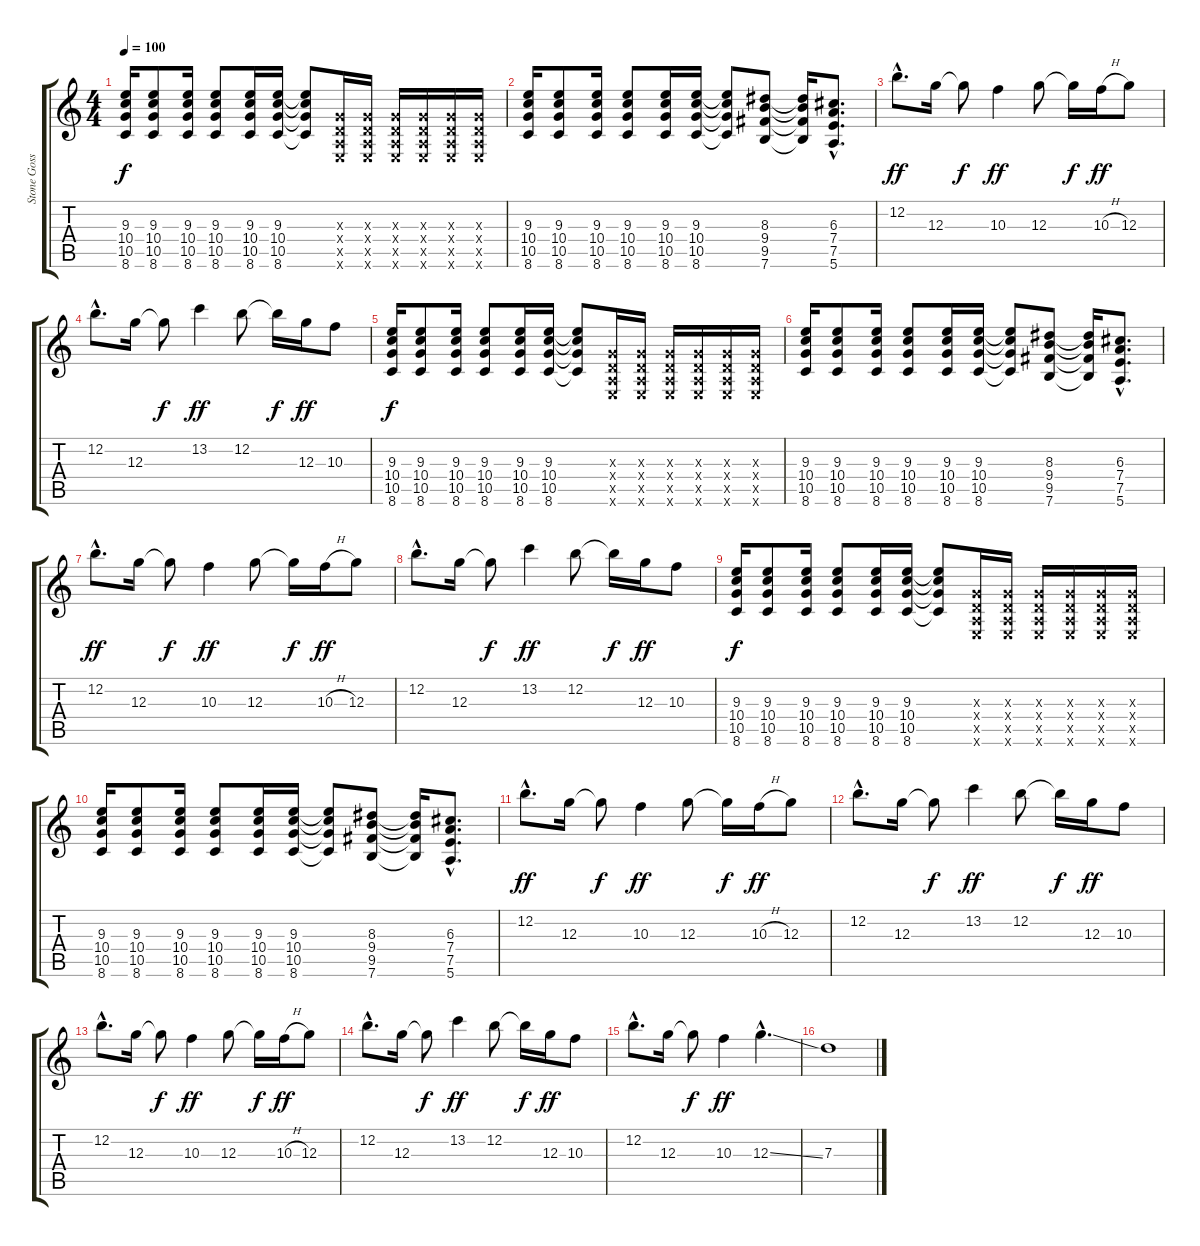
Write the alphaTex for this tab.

\track ("Stone Gossard" "Stone Goss") {instrument overdrivenguitar}
\staff {score tabs}
\tuning (E4 B3 G3 D3 A2 E2) {hide}
\ts (4 4)
\tempo 100
\clef g2
\ks c
(9.3 10.4 10.5 8.6).16{dy f} (9.3 10.4 10.5 8.6).8 (9.3 10.4 10.5 8.6).16 (9.3 10.4 10.5 8.6).8 (9.3 10.4 10.5 8.6).16 (9.3 10.4 10.5 8.6).16 (9.3{t} 10.4{t} 10.5{t} 8.6{t}).8 (0.3{x} 0.4{x} 0.5{x} 0.6{x}).16 (0.3{x} 0.4{x} 0.5{x} 0.6{x}).16 (0.3{x} 0.4{x} 0.5{x} 0.6{x}).16 (0.3{x} 0.4{x} 0.5{x} 0.6{x}).16 (0.3{x} 0.4{x} 0.5{x} 0.6{x}).16 (0.3{x} 0.4{x} 0.5{x} 0.6{x}).16 |
(9.3 10.4 10.5 8.6).16 (9.3 10.4 10.5 8.6).8 (9.3 10.4 10.5 8.6).16 (9.3 10.4 10.5 8.6).8 (9.3 10.4 10.5 8.6).16 (9.3 10.4 10.5 8.6).16 (9.3{t} 10.4{t} 10.5{t} 8.6{t}).8 (8.3 9.4 9.5 7.6).8 (8.3{t} 9.4{t} 9.5{t} 7.6{t}).16 (6.3{hac} 7.4{hac} 7.5{hac} 5.6{hac}).8{d} |
12.2{hac}.8{d dy ff} 12.3.16 12.3{t}.8{dy f} 10.3.4{dy ff} 12.3.8 12.3{t}.16{dy f} 10.3{h}.16{dy ff} 12.3.8 |
12.2{hac}.8{d} 12.3.16 12.3{t}.8{dy f} 13.2.4{dy ff} 12.2.8 12.2{t}.16{dy f} 12.3.16{dy ff} 10.3.8 |
(9.3 10.4 10.5 8.6).16{dy f} (9.3 10.4 10.5 8.6).8 (9.3 10.4 10.5 8.6).16 (9.3 10.4 10.5 8.6).8 (9.3 10.4 10.5 8.6).16 (9.3 10.4 10.5 8.6).16 (9.3{t} 10.4{t} 10.5{t} 8.6{t}).8 (0.3{x} 0.4{x} 0.5{x} 0.6{x}).16 (0.3{x} 0.4{x} 0.5{x} 0.6{x}).16 (0.3{x} 0.4{x} 0.5{x} 0.6{x}).16 (0.3{x} 0.4{x} 0.5{x} 0.6{x}).16 (0.3{x} 0.4{x} 0.5{x} 0.6{x}).16 (0.3{x} 0.4{x} 0.5{x} 0.6{x}).16 |
(9.3 10.4 10.5 8.6).16 (9.3 10.4 10.5 8.6).8 (9.3 10.4 10.5 8.6).16 (9.3 10.4 10.5 8.6).8 (9.3 10.4 10.5 8.6).16 (9.3 10.4 10.5 8.6).16 (9.3{t} 10.4{t} 10.5{t} 8.6{t}).8 (8.3 9.4 9.5 7.6).8 (8.3{t} 9.4{t} 9.5{t} 7.6{t}).16 (6.3{hac} 7.4{hac} 7.5{hac} 5.6{hac}).8{d} |
12.2{hac}.8{d dy ff} 12.3.16 12.3{t}.8{dy f} 10.3.4{dy ff} 12.3.8 12.3{t}.16{dy f} 10.3{h}.16{dy ff} 12.3.8 |
12.2{hac}.8{d} 12.3.16 12.3{t}.8{dy f} 13.2.4{dy ff} 12.2.8 12.2{t}.16{dy f} 12.3.16{dy ff} 10.3.8 |
(9.3 10.4 10.5 8.6).16{dy f} (9.3 10.4 10.5 8.6).8 (9.3 10.4 10.5 8.6).16 (9.3 10.4 10.5 8.6).8 (9.3 10.4 10.5 8.6).16 (9.3 10.4 10.5 8.6).16 (9.3{t} 10.4{t} 10.5{t} 8.6{t}).8 (0.3{x} 0.4{x} 0.5{x} 0.6{x}).16 (0.3{x} 0.4{x} 0.5{x} 0.6{x}).16 (0.3{x} 0.4{x} 0.5{x} 0.6{x}).16 (0.3{x} 0.4{x} 0.5{x} 0.6{x}).16 (0.3{x} 0.4{x} 0.5{x} 0.6{x}).16 (0.3{x} 0.4{x} 0.5{x} 0.6{x}).16 |
(9.3 10.4 10.5 8.6).16 (9.3 10.4 10.5 8.6).8 (9.3 10.4 10.5 8.6).16 (9.3 10.4 10.5 8.6).8 (9.3 10.4 10.5 8.6).16 (9.3 10.4 10.5 8.6).16 (9.3{t} 10.4{t} 10.5{t} 8.6{t}).8 (8.3 9.4 9.5 7.6).8 (8.3{t} 9.4{t} 9.5{t} 7.6{t}).16 (6.3{hac} 7.4{hac} 7.5{hac} 5.6{hac}).8{d} |
12.2{hac}.8{d dy ff} 12.3.16 12.3{t}.8{dy f} 10.3.4{dy ff} 12.3.8 12.3{t}.16{dy f} 10.3{h}.16{dy ff} 12.3.8 |
12.2{hac}.8{d} 12.3.16 12.3{t}.8{dy f} 13.2.4{dy ff} 12.2.8 12.2{t}.16{dy f} 12.3.16{dy ff} 10.3.8 |
12.2{hac}.8{d} 12.3.16 12.3{t}.8{dy f} 10.3.4{dy ff} 12.3.8 12.3{t}.16{dy f} 10.3{h}.16{dy ff} 12.3.8 |
12.2{hac}.8{d} 12.3.16 12.3{t}.8{dy f} 13.2.4{dy ff} 12.2.8 12.2{t}.16{dy f} 12.3.16{dy ff} 10.3.8 |
12.2{hac}.8{d} 12.3.16 12.3{t}.8{dy f} 10.3.4{dy ff} 12.3{ss hac}.4{d} |
7.3.1
